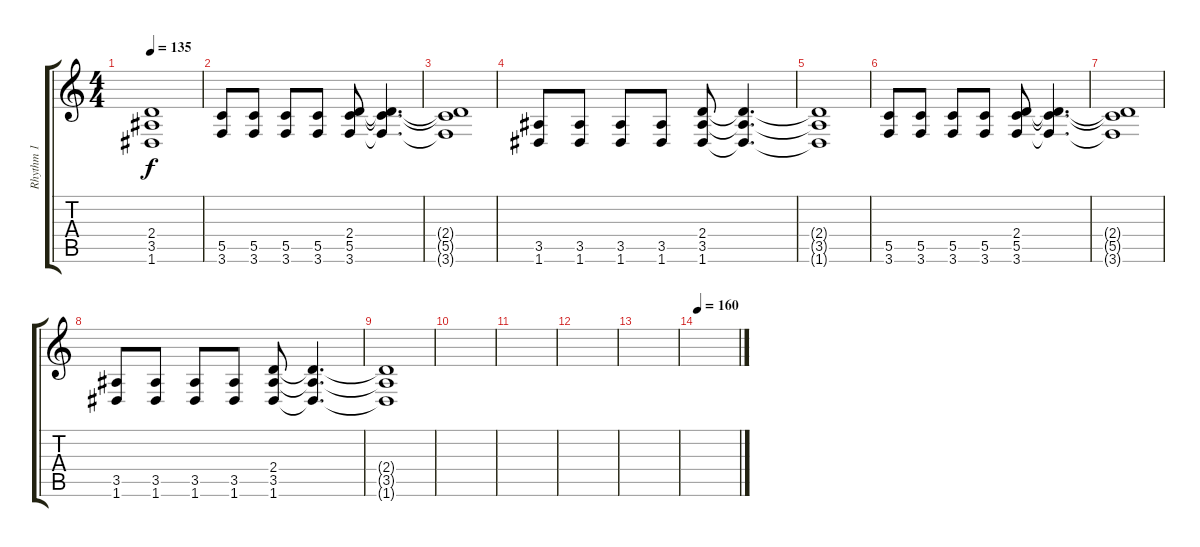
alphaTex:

\track ("Rhythm 1" "Rhythm 1") {instrument distortionguitar}
\staff {score tabs}
\tuning (D4 A3 F3 C3 G2 D2) {hide}
\ts (4 4)
\tempo 135
\clef g2
\ks c
(2.4{t} 3.5{t} 1.6{t}).1{dy f} |
(5.5 3.6).8 (5.5 3.6).8 (5.5 3.6).8 (5.5 3.6).8 (2.4 5.5 3.6).8 (2.4{t} 5.5{t} 3.6{t}).4{d} |
(2.4{t} 5.5{t} 3.6{t}).1 |
(3.5 1.6).8 (3.5 1.6).8 (3.5 1.6).8 (3.5 1.6).8 (2.4 3.5 1.6).8 (2.4{t} 3.5{t} 1.6{t}).4{d} |
(2.4{t} 3.5{t} 1.6{t}).1 |
(5.5 3.6).8 (5.5 3.6).8 (5.5 3.6).8 (5.5 3.6).8 (2.4 5.5 3.6).8 (2.4{t} 5.5{t} 3.6{t}).4{d} |
(2.4{t} 5.5{t} 3.6{t}).1 |
(3.5 1.6).8 (3.5 1.6).8 (3.5 1.6).8 (3.5 1.6).8 (2.4 3.5 1.6).8 (2.4{t} 3.5{t} 1.6{t}).4{d} |
(2.4{t} 3.5{t} 1.6{t}).1 |
|
|
|
|
\tempo 160
